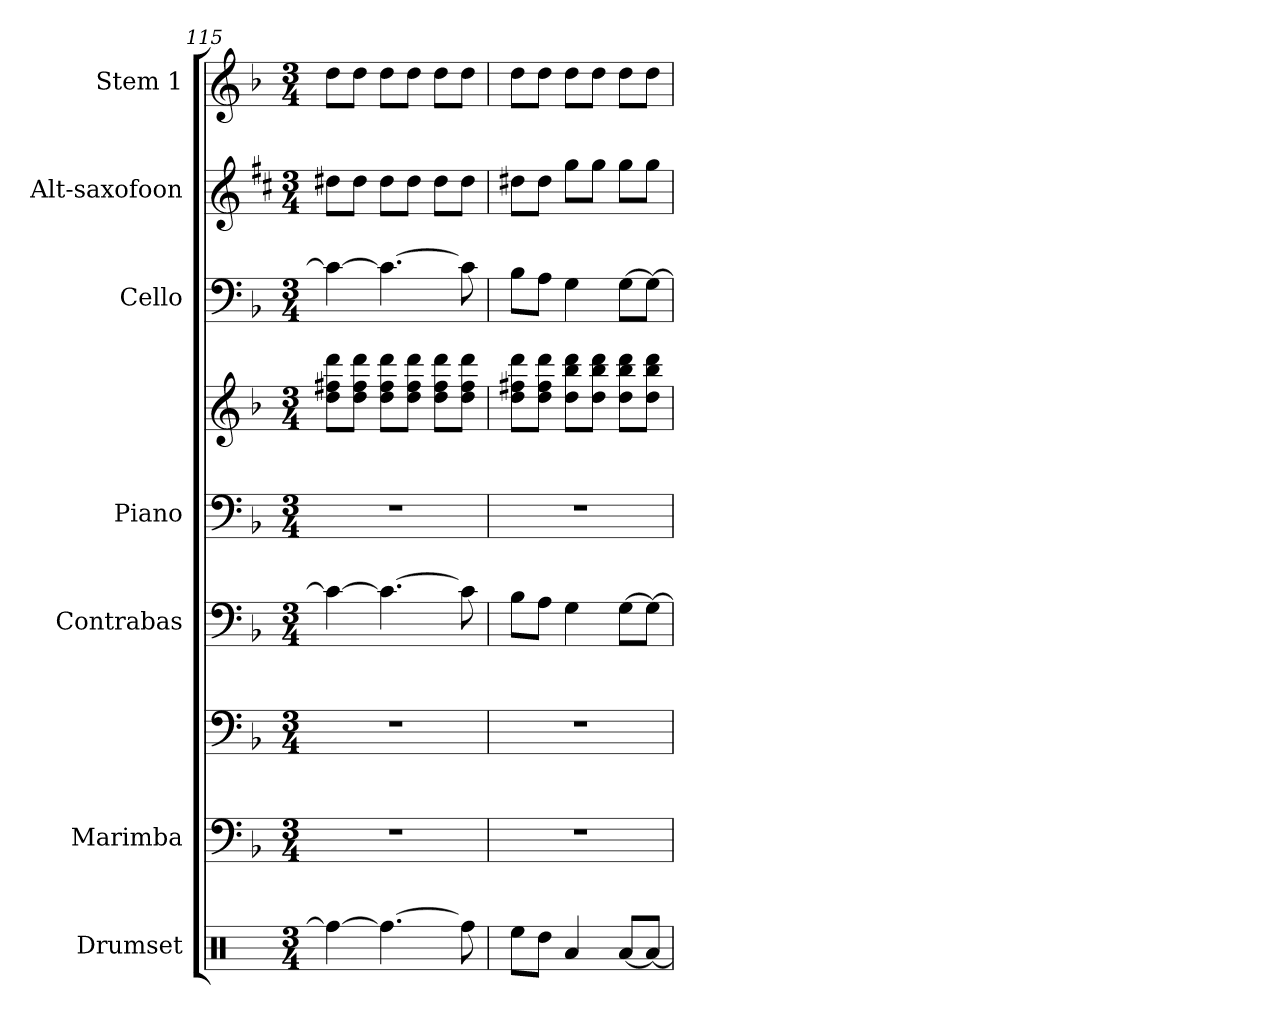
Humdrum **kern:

**kern	**kern	**kern	**kern	**kern	**kern	**kern	**kern	**kern
*part7	*part6	*part6	*part5	*part4	*part4	*part3	*part2	*part1
*staff9	*staff8	*staff7	*staff6	*staff5	*staff4	*staff3	*staff2	*staff1
*I"Drumset	*I"Marimba	*	*I"Contrabas	*I"Piano	*	*I"Cello	*I"Alt-saxofoon	*I"Stem 1
*I'D. set	*I'Mrm.	*	*I'Ca. Bs.	*I'Pno.	*	*	*I'A. Sax.	*I'Stm. 1
*clefX	*clefF4	*clefF4	*clefF4	*clefF4	*clefG2	*clefF4	*clefG2	*clefG2
*	*	*	*ITrd7c12	*	*	*	*ITrd5c9	*
*k[]	*k[b-]	*k[b-]	*k[b-]	*k[b-]	*k[b-]	*k[b-]	*k[b-]	*k[b-]
*M3/4	*M3/4	*M3/4	*M3/4	*M3/4	*M3/4	*M3/4	*M3/4	*M3/4
=115	=115	=115	=115	=115	=115	=115	=115	=115
4Rff\_	2.r	2.r	4C\_	2.r	8dd\ 8ff#X\ 8ddd\L	4c\_	8f#X\L	8dd\L
.	.	.	.	.	8dd\ 8ff#\ 8ddd\J	.	8f#\J	8dd\J
4.Rff\_	.	.	4.C\_	.	8dd\ 8ff#\ 8ddd\L	4.c\_	8f#\L	8dd\L
.	.	.	.	.	8dd\ 8ff#\ 8ddd\J	.	8f#\J	8dd\J
.	.	.	.	.	8dd\ 8ff#\ 8ddd\L	.	8f#\L	8dd\L
8Rff\]	.	.	8C\]	.	8dd\ 8ff#\ 8ddd\J	8c\]	8f#\J	8dd\J
=116	=116	=116	=116	=116	=116	=116	=116	=116
8Ree\L	2.r	2.r	8BB-\L	2.r	8dd\ 8ff#X\ 8ddd\L	8B-\L	8f#X\L	8dd\L
8Rdd\J	.	.	8AA\J	.	8dd\ 8ff#\ 8ddd\J	8A\J	8f#\J	8dd\J
4Ra/	.	.	4GG\	.	8dd\ 8bb-\ 8ddd\L	4G\	8b-\L	8dd\L
.	.	.	.	.	8dd\ 8bb-\ 8ddd\J	.	8b-\J	8dd\J
[8Ra/L	.	.	[8GG\L	.	8dd\ 8bb-\ 8ddd\L	[8G\L	8b-\L	8dd\L
8Ra/J_	.	.	8GG\J_	.	8dd\ 8bb-\ 8ddd\J	8G\J_	8b-\J	8dd\J
=	=	=	=	=	=	=	=	=
*-	*-	*-	*-	*-	*-	*-	*-	*-
